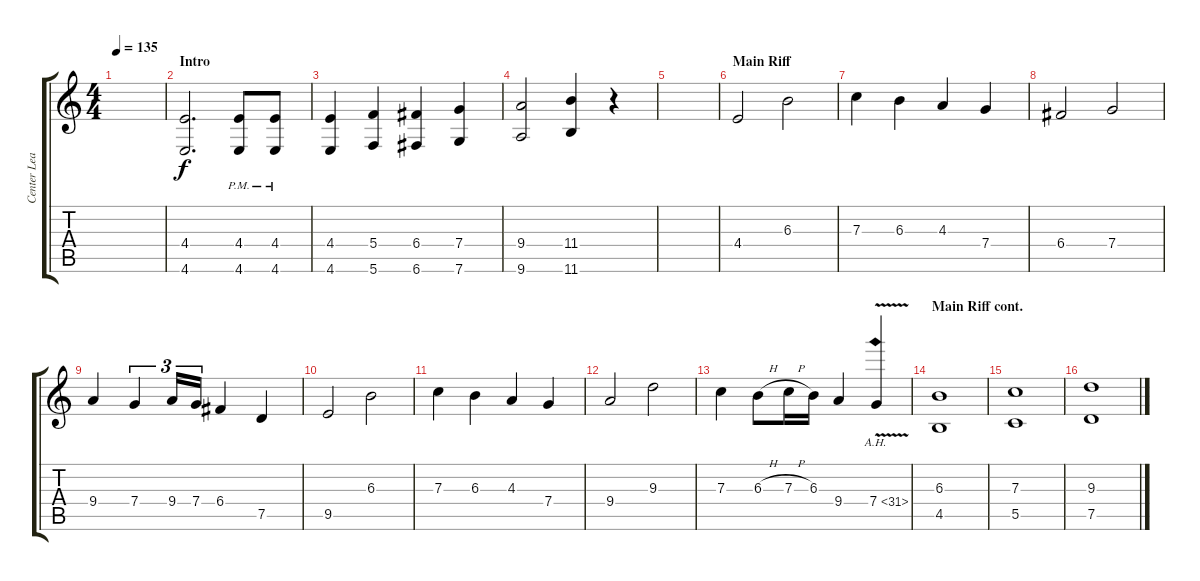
\track ("Center Lead 2" "Center Lea") {instrument distortionguitar}
\staff {score tabs}
\tuning (D4 A3 F3 C3 G2 C2) {hide}
\ts (4 4)
\tempo 135
\clef g2
\ks c
|
\section ("" "Intro")
(4.4 4.6).2{d} (4.4{pm} 4.6{pm}).8 (4.4{pm} 4.6{pm}).8 |
(4.4 4.6).4 (5.4 5.6).4 (6.4 6.6).4 (7.4 7.6).4 |
(9.4 9.6).2 (11.4 11.6).4 r.4 |
|
\section ("" "Main Riff")
4.4.2 6.3.2 |
7.3.4 6.3.4 4.3.4 7.4.4 |
6.4.2 7.4.2 |
9.4.4 7.4.4{tu (3 2)} 9.4.16{tu (3 2)} 7.4.16{tu (3 2)} 6.4.4 7.5.4 |
9.5.2 6.3.2 |
7.3.4 6.3.4 4.3.4 7.4.4 |
9.4.2 9.3.2 |
7.3.4 6.3{h}.8 7.3{h}.16 6.3.16 9.4.4 7.4{ah 24 v}.4 |
\section ("" "Main Riff cont.")
(6.3 4.5).1 |
(7.3 5.5).1 |
(9.3 7.5).1
